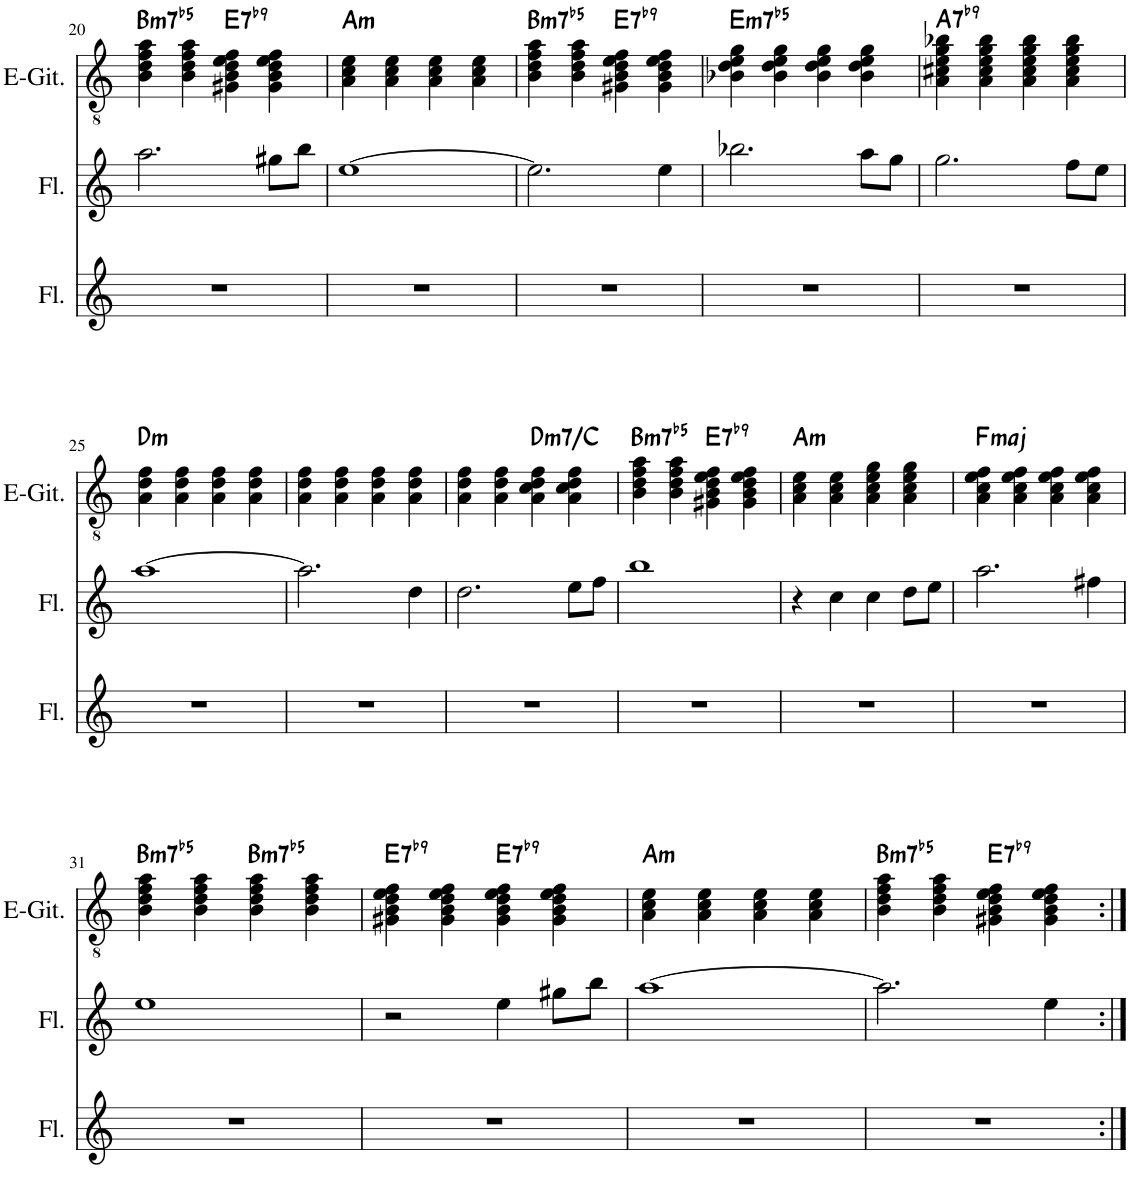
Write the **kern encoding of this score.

**kern	**kern	**kern	**harte
*part3	*part2	*part1	*part1
*staff3	*staff2	*staff1	*
*I"Flöte	*I"Flöte	*I"Elektrische Gitarre	*
*I'Fl.	*I'Fl.	*I'E-Git.	*
!!LO:PB:g=z
*clefG2	*clefG2	*clefGv2	*
*k[]	*k[]	*k[]	*
*M4/4	*M4/4	*M4/4	*
=20	=20	=20	=20
!	!	!	!LO:H:kt=m7b5
1r	2.aa\	4B\ 4d\ 4f\ 4a\	B:hdim7
.	.	4B\ 4d\ 4f\ 4a\	.
!	!	!	!LO:H:kt=7
.	.	4G#X\ 4B\ 4d\ 4e\ 4f\	E:7(b9)
.	8gg#X\L	4G#\ 4B\ 4d\ 4e\ 4f\	.
.	8bb\J	.	.
=21	=21	=21	=21
!	!	!	!LO:H:kt=m
1r	[1ee	4A\ 4c\ 4e\	A:min
.	.	4A\ 4c\ 4e\	.
.	.	4A\ 4c\ 4e\	.
.	.	4A\ 4c\ 4e\	.
=22	=22	=22	=22
!	!	!	!LO:H:kt=m7b5
1r	2.ee\]	4B\ 4d\ 4f\ 4a\	B:hdim7
.	.	4B\ 4d\ 4f\ 4a\	.
!	!	!	!LO:H:kt=7
.	.	4G#X\ 4B\ 4d\ 4e\ 4f\	E:7(b9)
.	4ee\	4G#\ 4B\ 4d\ 4e\ 4f\	.
=23	=23	=23	=23
!	!	!	!LO:H:kt=m7b5
1r	2.bb-X\	4B-X\ 4d\ 4e\ 4g\	E:hdim7
.	.	4B-\ 4d\ 4e\ 4g\	.
.	.	4B-\ 4d\ 4e\ 4g\	.
.	8aa\L	4B-\ 4d\ 4e\ 4g\	.
.	8gg\J	.	.
=24	=24	=24	=24
!	!	!	!LO:H:kt=7
1r	2.gg\	4A\ 4c#X\ 4e\ 4g\ 4b-X\	A:7(b9)
.	.	4A\ 4c#\ 4e\ 4g\ 4b-\	.
.	.	4A\ 4c#\ 4e\ 4g\ 4b-\	.
.	8ff\L	4A\ 4c#\ 4e\ 4g\ 4b-\	.
.	8ee\J	.	.
!!LO:LB:g=z
=25	=25	=25	=25
!	!	!	!LO:H:kt=m
1r	[1aa	4A\ 4d\ 4f\	D:min
.	.	4A\ 4d\ 4f\	.
.	.	4A\ 4d\ 4f\	.
.	.	4A\ 4d\ 4f\	.
=26	=26	=26	=26
1r	2.aa\]	4A\ 4d\ 4f\	.
.	.	4A\ 4d\ 4f\	.
.	.	4A\ 4d\ 4f\	.
.	4dd\	4A\ 4d\ 4f\	.
=27	=27	=27	=27
1r	2.dd\	4A\ 4d\ 4f\	.
.	.	4A\ 4d\ 4f\	.
!	!	!	!LO:H:kt=m7
.	.	4A\ 4c\ 4d\ 4f\	D:min7/b7
.	8ee\L	4A\ 4c\ 4d\ 4f\	.
.	8ff\J	.	.
=28	=28	=28	=28
!	!	!	!LO:H:kt=m7b5
1r	1bb	4B\ 4d\ 4f\ 4a\	B:hdim7
.	.	4B\ 4d\ 4f\ 4a\	.
!	!	!	!LO:H:kt=7
.	.	4G#X\ 4B\ 4d\ 4e\ 4f\	E:7(b9)
.	.	4G#\ 4B\ 4d\ 4e\ 4f\	.
=29	=29	=29	=29
!	!	!	!LO:H:kt=m
1r	4r	4A\ 4c\ 4e\	A:min
.	4cc\	4A\ 4c\ 4e\	.
.	4cc\	4A\ 4c\ 4e\ 4g\	.
.	8dd\L	4A\ 4c\ 4e\ 4g\	.
.	8ee\J	.	.
=30	=30	=30	=30
!	!	!	!LO:H:kt=maj
1r	2.aa\	4A\ 4c\ 4e\ 4f\	F:maj
.	.	4A\ 4c\ 4e\ 4f\	.
.	.	4A\ 4c\ 4e\ 4f\	.
.	4ff#X\	4A\ 4c\ 4e\ 4f\	.
!!LO:LB:g=z
=31	=31	=31	=31
!	!	!	!LO:H:kt=m7b5
1r	1ee	4B\ 4d\ 4f\ 4a\	B:hdim7
.	.	4B\ 4d\ 4f\ 4a\	.
!	!	!	!LO:H:kt=m7b5
.	.	4B\ 4d\ 4f\ 4a\	B:hdim7
.	.	4B\ 4d\ 4f\ 4a\	.
=32	=32	=32	=32
!	!	!	!LO:H:kt=7
1r	2r	4G#X\ 4B\ 4d\ 4e\ 4f\	E:7(b9)
.	.	4G#\ 4B\ 4d\ 4e\ 4f\	.
!	!	!	!LO:H:kt=7
.	4ee\	4G#\ 4B\ 4d\ 4e\ 4f\	E:7(b9)
.	8gg#X\L	4G#\ 4B\ 4d\ 4e\ 4f\	.
.	8bb\J	.	.
=33	=33	=33	=33
!	!	!	!LO:H:kt=m
1r	[1aa	4A\ 4c\ 4e\	A:min
.	.	4A\ 4c\ 4e\	.
.	.	4A\ 4c\ 4e\	.
.	.	4A\ 4c\ 4e\	.
=34	=34	=34	=34
!	!	!	!LO:H:kt=m7b5
1r	2.aa\]	4B\ 4d\ 4f\ 4a\	B:hdim7
.	.	4B\ 4d\ 4f\ 4a\	.
!	!	!	!LO:H:kt=7
.	.	4G#X\ 4B\ 4d\ 4e\ 4f\	E:7(b9)
.	4ee\	4G#\ 4B\ 4d\ 4e\ 4f\	.
=:|!	=:|!	=:|!	=:|!
*-	*-	*-	*-
